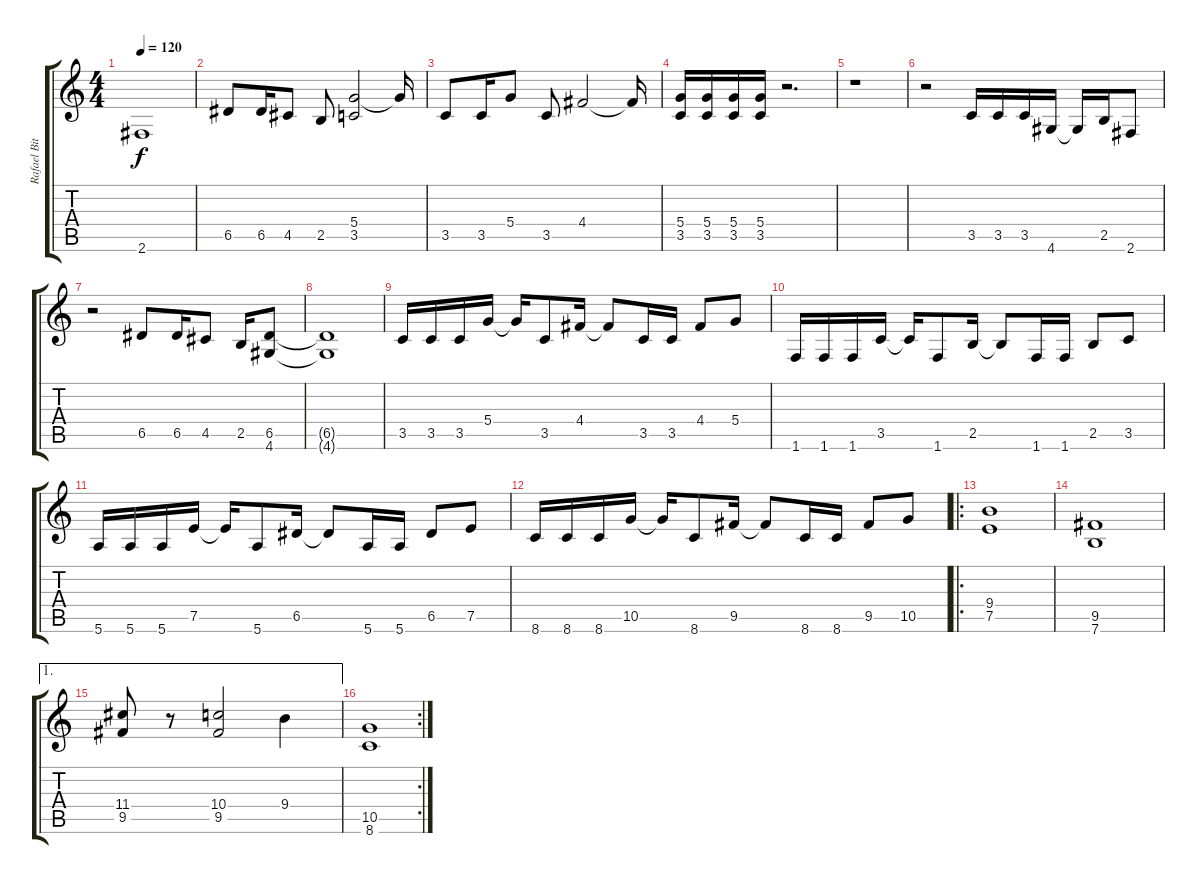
\track ("Rafael Bittencourt" "Rafael Bit") {instrument distortionguitar}
\staff {score tabs}
\tuning (E4 B3 G3 D3 A2 E2) {hide}
\ts (4 4)
\tempo 120
\clef g2
\ks c
2.6{t}.1{dy f} |
6.5.8 6.5.16 4.5.8 2.5.8 (5.4 3.5).2 5.4{t}.16 |
3.5.8 3.5.16 5.4.8 3.5.8 4.4.2 4.4{t}.16 |
(5.4 3.5).16 (5.4 3.5).16 (5.4 3.5).16 (5.4 3.5).16 r.2{d} |
r.1 |
r.2 3.5.16 3.5.16 3.5.16 4.6.16 4.6{t}.16 2.5.16 2.6.8 |
r.2 6.5.8 6.5.16 4.5.8 2.5.16 (6.5 4.6).8 |
(6.5{t} 4.6{t}).1 |
3.5.16 3.5.16 3.5.16 5.4.16 5.4{t}.16 3.5.8 4.4.16 4.4{t}.8 3.5.16 3.5.16 4.4.8 5.4.8 |
1.6.16 1.6.16 1.6.16 3.5.16 3.5{t}.16 1.6.8 2.5.16 2.5{t}.8 1.6.16 1.6.16 2.5.8 3.5.8 |
5.6.16 5.6.16 5.6.16 7.5.16 7.5{t}.16 5.6.8 6.5.16 6.5{t}.8 5.6.16 5.6.16 6.5.8 7.5.8 |
8.6.16 8.6.16 8.6.16 10.5.16 10.5{t}.16 8.6.8 9.5.16 9.5{t}.8 8.6.16 8.6.16 9.5.8 10.5.8 |
\ro
(9.4 7.5).1 |
(9.5 7.6).1 |
\ae 1
(11.4 9.5).8 r.8 (10.4 9.5).2 9.4.4 |
\rc 2
(10.5 8.6).1
